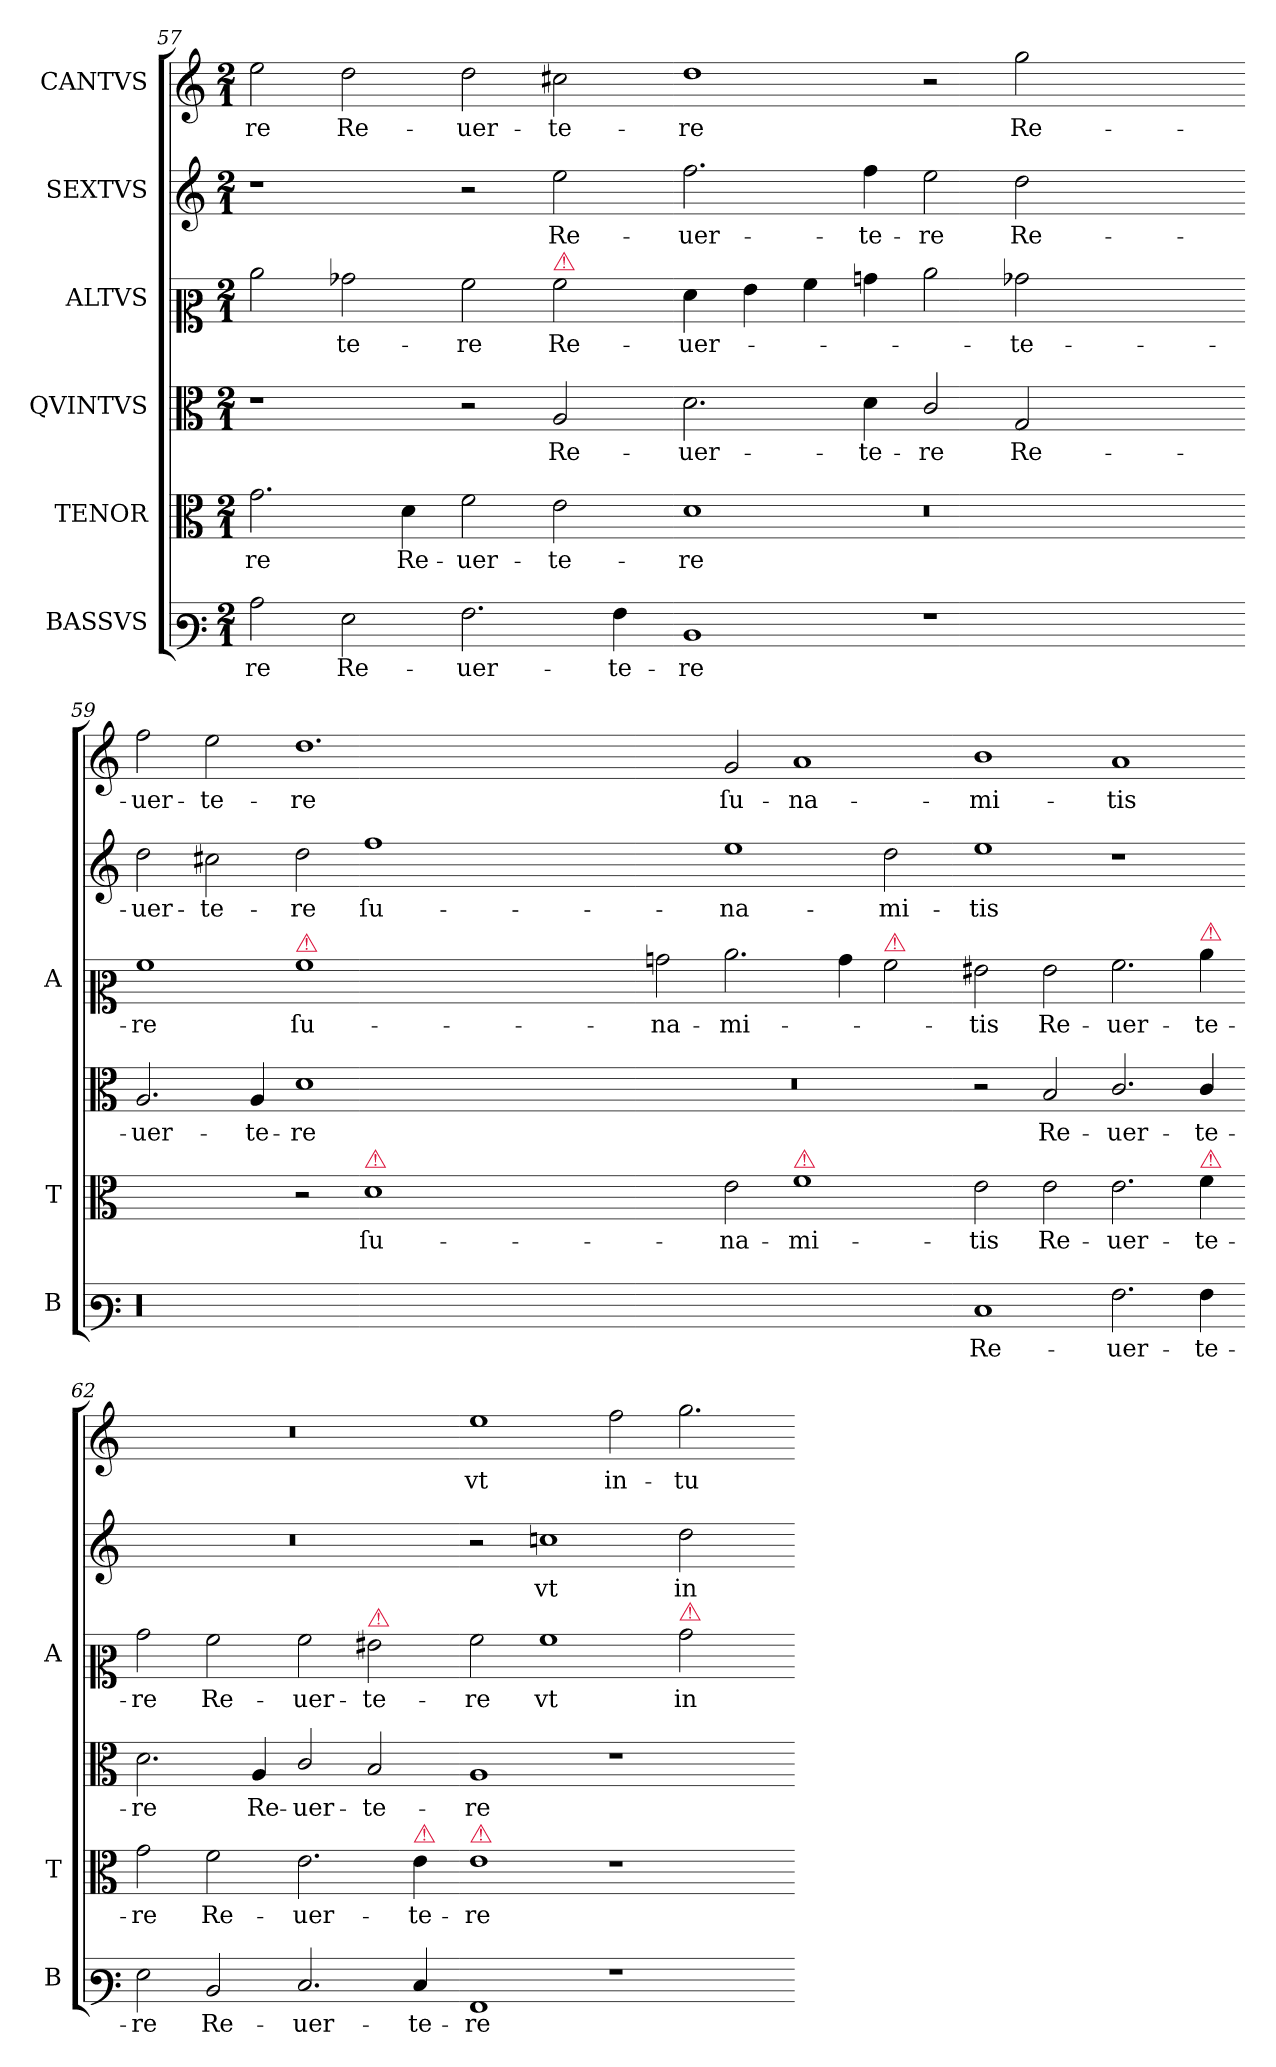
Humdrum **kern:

**kern	**text	**kern	**text	**kern	**text	**kern	**text	**kern	**text	**kern	**text
*part6	*part6	*part5	*part5	*part4	*part4	*part3	*part3	*part2	*part2	*part1	*part1
*staff6	*staff6	*staff5	*staff5	*staff4	*staff4	*staff3	*staff3	*staff2	*staff2	*staff1	*staff1
*I"BASSVS	*	*I"TENOR	*	*I"QVINTVS	*	*I"ALTVS	*	*I"SEXTVS	*	*I"CANTVS	*
*I'B	*	*I'T	*	*	*	*I'A	*	*	*	*	*
*clefF3	*	*clefC3	*	*clefC3	*	*clefC2	*	*clefG2	*	*clefG2	*
*k[]	*	*k[]	*	*k[]	*	*k[]	*	*k[]	*	*k[]	*
*a:	*	*a:	*	*a:	*	*a:	*	*a:	*	*a:	*
*M2/1	*	*M2/1	*	*M2/1	*	*M2/1	*	*M2/1	*	*M2/1	*
=57	=57	=57	=57	=57	=57	=57	=57	=57	=57	=57	=57
2c\	-re	2.g\	-re	1r	.	2cc\	.	1r	.	2ee\	-re
!	!LO:LY:i	!	!	!	!	!	!	!	!	!	!
2G\	Re-	.	.	.	.	2b-X\	-te-	.	.	2dd\	Re-
!	!	!	!LO:LY:i	!	!	!	!	!	!	!	!
.	.	4d\	Re-	.	.	.	.	.	.	.	.
!	!LO:LY:i	!	!LO:LY:i	!	!	!	!	!	!	!	!
2.A\	-uer-	2f\	-uer-	2r	.	2a\	-re	2r	.	2dd\	-uer-
!	!	!	!	!	!	!LO:TX:a:color=crimson:t=⚠	!	!	!	!	!
!	!	!	!LO:LY:i	!	!	!	!LO:LY:i	!	!	!	!
.	.	2e\	-te-	2A/	Re-	2a\	Re-	2ee\	Re-	2cc#X\	-te-
!	!LO:LY:i	!	!	!	!	!	!	!	!	!	!
4A\	-te-	.	.	.	.	.	.	.	.	.	.
=58-	=58-	=58-	=58-	=58-	=58-	=58-	=58-	=58-	=58-	=58-	=58-
!	!LO:LY:i	!	!LO:LY:i	!	!	!	!LO:LY:i	!	!	!	!
1D	-re	1d	-re	2.d\	-uer-	4f\	-uer-	2.ff\	-uer-	1dd	-re
.	.	.	.	.	.	4g\	.	.	.	.	.
.	.	.	.	.	.	4a\	.	.	.	.	.
.	.	.	.	4d\	-te-	4bn\	.	4ff\	-te-	.	.
1r	.	0r	.	2c/	-re	2cc\	.	2ee\	-re	2r	.
!	!	!	!	!	!LO:LY:i	!	!LO:LY:i	!	!LO:LY:i	!	!
.	.	.	.	2G/	Re-	2b-X\	-te-	2dd\	Re-	2gg\	Re-
1ryy	.	.	.	1ryy	.	1ryy	.	1ryy	.	1ryy	.
=59-	=59-	=59-	=59-	=59-	=59-	=59-	=59-	=59-	=59-	=59-	=59-
!	!	!	!	!	!LO:LY:i	!	!LO:LY:i	!	!LO:LY:i	!	!
00r	.	1ryy	.	2.A/	-uer-	1a	-re	2dd\	-uer-	2ff\	-uer-
!	!	!	!	!	!	!	!	!	!LO:LY:i	!	!
.	.	.	.	.	.	.	.	2cc#X\	-te-	2ee\	-te-
!	!	!	!	!	!LO:LY:i	!	!	!	!	!	!
.	.	.	.	4A/	-te-	.	.	.	.	.	.
!	!	!	!	!	!	!LO:TX:a:color=crimson:t=⚠	!	!	!	!	!
!	!	!	!	!	!LO:LY:i	!	!	!	!LO:LY:i	!	!
.	.	2r	.	1d	-re	1a	ſu-	2dd\	-re	1.dd	-re
!	!	!LO:TX:a:color=crimson:t=⚠	!	!	!	!	!	!	!	!	!
.	.	1d\	ſu-	.	.	.	.	1ff\	ſu-	.	.
.	.	.	.	0ryy	.	0ryy	.	.	.	.	.
.	.	1.ryy	.	.	.	.	.	1.ryy	.	1.ryy	.
=60-	=60-	=60-	=60-	=60-	=60-	=60-	=60-	=60-	=60-	=60-	=60-
0ryy	.	2ryy	.	0r	.	2bn\	-na-	2ryy	.	2ryy	.
.	.	2e\	-na-	.	.	2.cc\	-mi-	1ee	-na-	2g/	ſu-
!	!	!LO:TX:a:color=crimson:t=⚠	!	!	!	!	!	!	!	!	!
.	.	1f	-mi-	.	.	.	.	.	.	1a	-na-
.	.	.	.	.	.	4b\	.	.	.	.	.
!	!	!	!	!	!	!LO:TX:a:color=crimson:t=⚠	!	!	!	!	!
.	.	.	.	.	.	2a\	.	2dd\	-mi-	.	.
=61-	=61-	=61-	=61-	=61-	=61-	=61-	=61-	=61-	=61-	=61-	=61-
1E	Re-	2e\	-tis	2r	.	2g#X\	-tis	1ee	-tis	1b	-mi-
.	.	2e\	Re-	2B/	Re-	2g#\	Re-	.	.	.	.
2.A\	-uer-	2.e\	-uer-	2.c/	-uer-	2.a\	-uer-	1r	.	1a	-tis
!	!	!	!	!	!	!LO:TX:a:color=crimson:t=⚠	!	!	!	!	!
!	!	!LO:TX:a:color=crimson:t=⚠	!	!	!	!	!	!	!	!	!
4A\	-te-	4f\	-te-	4c/	-te-	4cc\	-te-	.	.	.	.
=62-	=62-	=62-	=62-	=62-	=62-	=62-	=62-	=62-	=62-	=62-	=62-
2G\	-re	2g\	-re	2.d\	-re	2b\	-re	0r	.	0r	.
!	!LO:LY:i	!	!LO:LY:i	!	!	!	!LO:LY:i	!	!	!	!
2D/	Re-	2f\	Re-	.	.	2a\	Re-	.	.	.	.
!	!	!	!	!	!LO:LY:i	!	!	!	!	!	!
.	.	.	.	4A/	Re-	.	.	.	.	.	.
!	!LO:LY:i	!	!LO:LY:i	!	!LO:LY:i	!	!LO:LY:i	!	!	!	!
2.E/	-uer-	2.e\	-uer-	2c/	-uer-	2a\	-uer-	.	.	.	.
!	!	!	!	!	!	!LO:TX:a:color=crimson:t=⚠	!	!	!	!	!
!	!	!	!	!	!LO:LY:i	!	!LO:LY:i	!	!	!	!
.	.	.	.	2B/	-te-	2g#X\	-te-	.	.	.	.
!	!	!LO:TX:a:color=crimson:t=⚠	!	!	!	!	!	!	!	!	!
!	!LO:LY:i	!	!LO:LY:i	!	!	!	!	!	!	!	!
4E/	-te-	4e\	-te-	.	.	.	.	.	.	.	.
=63-	=63-	=63-	=63-	=63-	=63-	=63-	=63-	=63-	=63-	=63-	=63-
!	!	!LO:TX:a:color=crimson:t=⚠	!	!	!	!	!	!	!	!	!
!	!LO:LY:i	!	!LO:LY:i	!	!LO:LY:i	!	!LO:LY:i	!	!	!	!
1AA	-re	1e	-re	1A	-re	2a\	-re	2r	.	1ee	vt
.	.	.	.	.	.	1a	vt	1ccn	vt	.	.
1r	.	1r	.	1r	.	.	.	.	.	2ff\	in-
!	!	!	!	!	!	!LO:TX:a:color=crimson:t=⚠	!	!	!	!	!
.	.	.	.	.	.	2b\	in-	2dd\	in-	2.gg\	-tu-
4ryy	.	4ryy	.	4ryy	.	4ryy	.	4ryy	.	.	.
=-	=-	=-	=-	=-	=-	=-	=-	=-	=-	=-	=-
*-	*-	*-	*-	*-	*-	*-	*-	*-	*-	*-	*-
